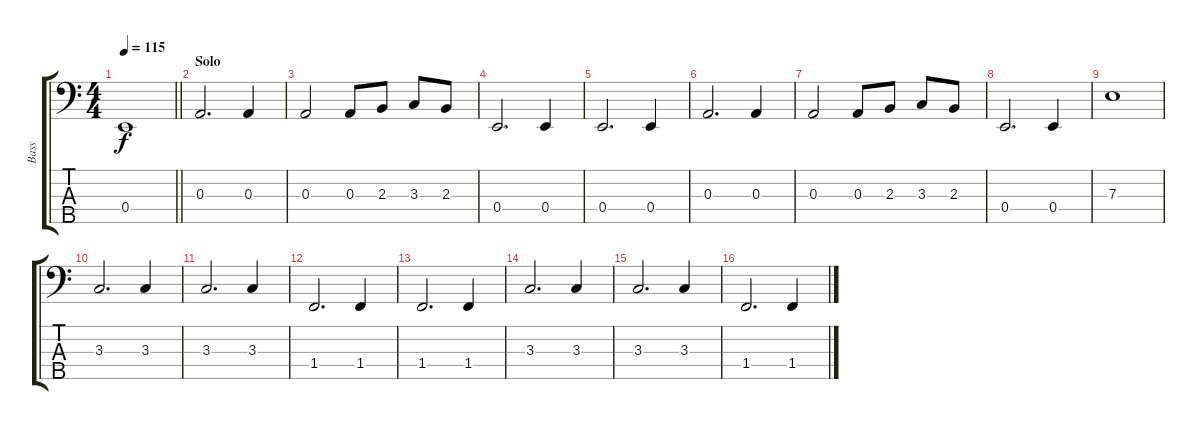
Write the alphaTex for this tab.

\track ("Bass" "Bass") {instrument electricbassfinger}
\staff {score tabs}
\tuning (G2 D2 A1 E1 B0) {hide}
\ts (4 4)
\tempo 115
\clef f4
\barLineRight lightlight
\ks c
0.4.1{dy f} |
\section ("" "Solo")
0.3.2{d} 0.3.4 |
0.3.2 0.3.8 2.3.8 3.3.8 2.3.8 |
0.4.2{d} 0.4.4 |
0.4.2{d} 0.4.4 |
0.3.2{d} 0.3.4 |
0.3.2 0.3.8 2.3.8 3.3.8 2.3.8 |
0.4.2{d} 0.4.4 |
7.3.1 |
3.3.2{d} 3.3.4 |
3.3.2{d} 3.3.4 |
1.4.2{d} 1.4.4 |
1.4.2{d} 1.4.4 |
3.3.2{d} 3.3.4 |
3.3.2{d} 3.3.4 |
1.4.2{d} 1.4.4
